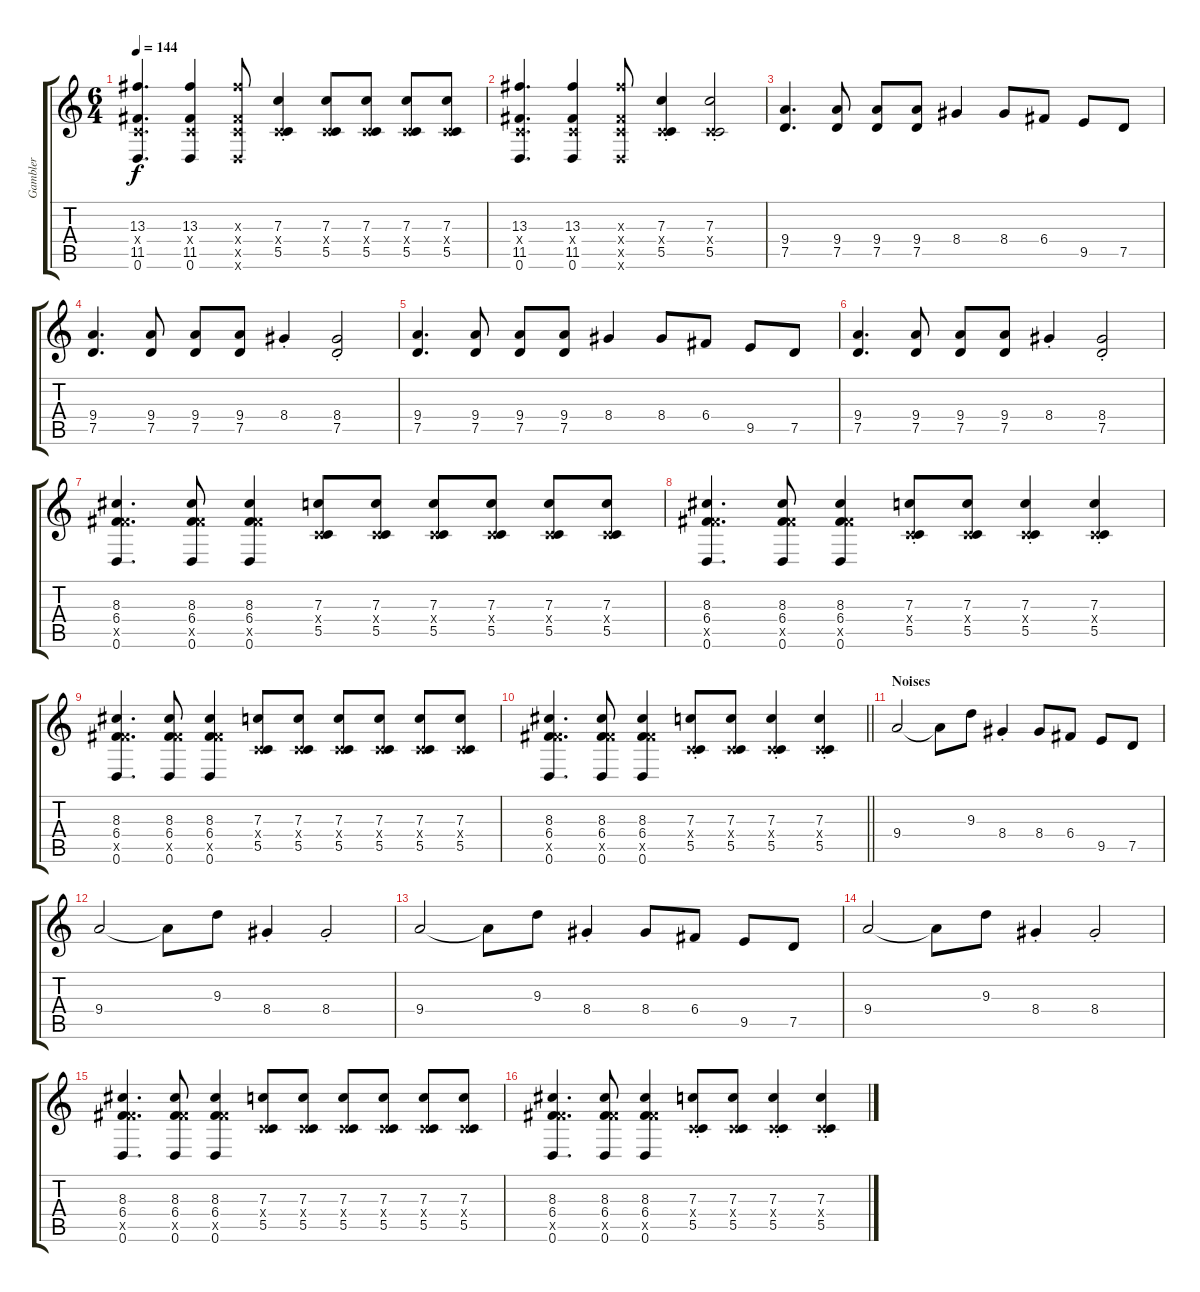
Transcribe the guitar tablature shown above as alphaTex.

\track ("Gambler" "Gambler") {instrument distortionguitar}
\staff {score tabs}
\tuning (D4 A3 F3 C3 G2 D2) {hide}
\ts (6 4)
\tempo 144
\clef g2
\ks c
(13.3 0.4{x} 11.5 0.6).4{d dy f} (13.3 0.4{x} 11.5 0.6).4 (13.3{x} 0.4{x} 11.5{x} 0.6{x}).8 (7.3{st} 0.4{x} 5.5{st}).4 (7.3 0.4{x} 5.5).8 (7.3 0.4{x} 5.5).8 (7.3 0.4{x} 5.5).8 (7.3 0.4{x} 5.5).8 |
(13.3 0.4{x} 11.5 0.6).4{d} (13.3 0.4{x} 11.5 0.6).4 (13.3{x} 0.4{x} 11.5{x} 0.6{x}).8 (7.3{st} 0.4{x} 5.5{st}).4 (7.3{st} 0.4{x} 5.5{st}).2 |
(9.4 7.5).4{d} (9.4 7.5).8 (9.4 7.5).8 (9.4 7.5).8 8.4.4 8.4.8 6.4.8 9.5.8 7.5.8 |
(9.4 7.5).4{d} (9.4 7.5).8 (9.4 7.5).8 (9.4 7.5).8 8.4{st}.4 (8.4{st} 7.5{st}).2 |
(9.4 7.5).4{d} (9.4 7.5).8 (9.4 7.5).8 (9.4 7.5).8 8.4.4 8.4.8 6.4.8 9.5.8 7.5.8 |
(9.4 7.5).4{d} (9.4 7.5).8 (9.4 7.5).8 (9.4 7.5).8 8.4{st}.4 (8.4{st} 7.5{st}).2 |
(8.3 6.4 11.5{x} 0.6).4{d} (8.3 6.4 11.5{x} 0.6).8 (8.3 6.4 11.5{x} 0.6).4 (7.3 0.4{x} 5.5).8 (7.3 0.4{x} 5.5).8 (7.3 0.4{x} 5.5).8 (7.3 0.4{x} 5.5).8 (7.3 0.4{x} 5.5).8 (7.3 0.4{x} 5.5).8 |
(8.3 6.4 11.5{x} 0.6).4{d} (8.3 6.4 11.5{x} 0.6).8 (8.3 6.4 11.5{x} 0.6).4 (7.3{st} 0.4{x} 5.5{st}).8 (7.3 0.4{x} 5.5).8 (7.3{st} 0.4{x} 5.5{st}).4 (7.3{st} 0.4{x} 5.5{st}).4 |
(8.3 6.4 11.5{x} 0.6).4{d} (8.3 6.4 11.5{x} 0.6).8 (8.3 6.4 11.5{x} 0.6).4 (7.3 0.4{x} 5.5).8 (7.3 0.4{x} 5.5).8 (7.3 0.4{x} 5.5).8 (7.3 0.4{x} 5.5).8 (7.3 0.4{x} 5.5).8 (7.3 0.4{x} 5.5).8 |
\barLineRight lightlight
(8.3 6.4 11.5{x} 0.6).4{d} (8.3 6.4 11.5{x} 0.6).8 (8.3 6.4 11.5{x} 0.6).4 (7.3{st} 0.4{x} 5.5{st}).8 (7.3 0.4{x} 5.5).8 (7.3{st} 0.4{x} 5.5{st}).4 (7.3{st} 0.4{x} 5.5{st}).4 |
\section ("" "Noises")
9.4.2 9.4{t}.8 9.3.8 8.4{st}.4 8.4.8 6.4.8 9.5.8 7.5.8 |
9.4.2 9.4{t}.8 9.3.8 8.4{st}.4 8.4{st}.2 |
9.4.2 9.4{t}.8 9.3.8 8.4{st}.4 8.4.8 6.4.8 9.5.8 7.5.8 |
9.4.2 9.4{t}.8 9.3.8 8.4{st}.4 8.4{st}.2 |
(8.3 6.4 11.5{x} 0.6).4{d} (8.3 6.4 11.5{x} 0.6).8 (8.3 6.4 11.5{x} 0.6).4 (7.3 0.4{x} 5.5).8 (7.3 0.4{x} 5.5).8 (7.3 0.4{x} 5.5).8 (7.3 0.4{x} 5.5).8 (7.3 0.4{x} 5.5).8 (7.3 0.4{x} 5.5).8 |
(8.3 6.4 11.5{x} 0.6).4{d} (8.3 6.4 11.5{x} 0.6).8 (8.3 6.4 11.5{x} 0.6).4 (7.3{st} 0.4{x} 5.5{st}).8 (7.3 0.4{x} 5.5).8 (7.3{st} 0.4{x} 5.5{st}).4 (7.3{st} 0.4{x} 5.5{st}).4
